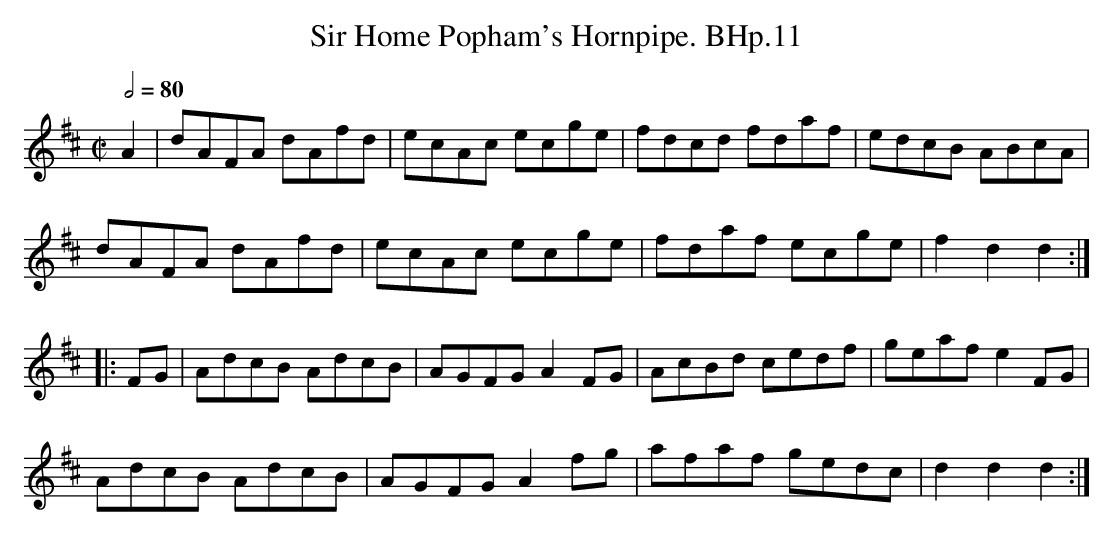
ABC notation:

X:1
T:Sir Home Popham's Hornpipe. BHp.11
M:C|
L:1/8
Q:1/2=80
K:D
A2|dAFA dAfd|ecAc ecge|\
fdcd fdaf|edcB ABcA|
dAFA dAfd|ecAc ecge|fdaf ecge|f2d2d2:|
|:FG|AdcB AdcB|AGFG A2 FG|\
AcBd cedf|geaf e2 FG|
AdcB AdcB|\
AGFG A2 fg|afaf gedc|d2d2d2:|
